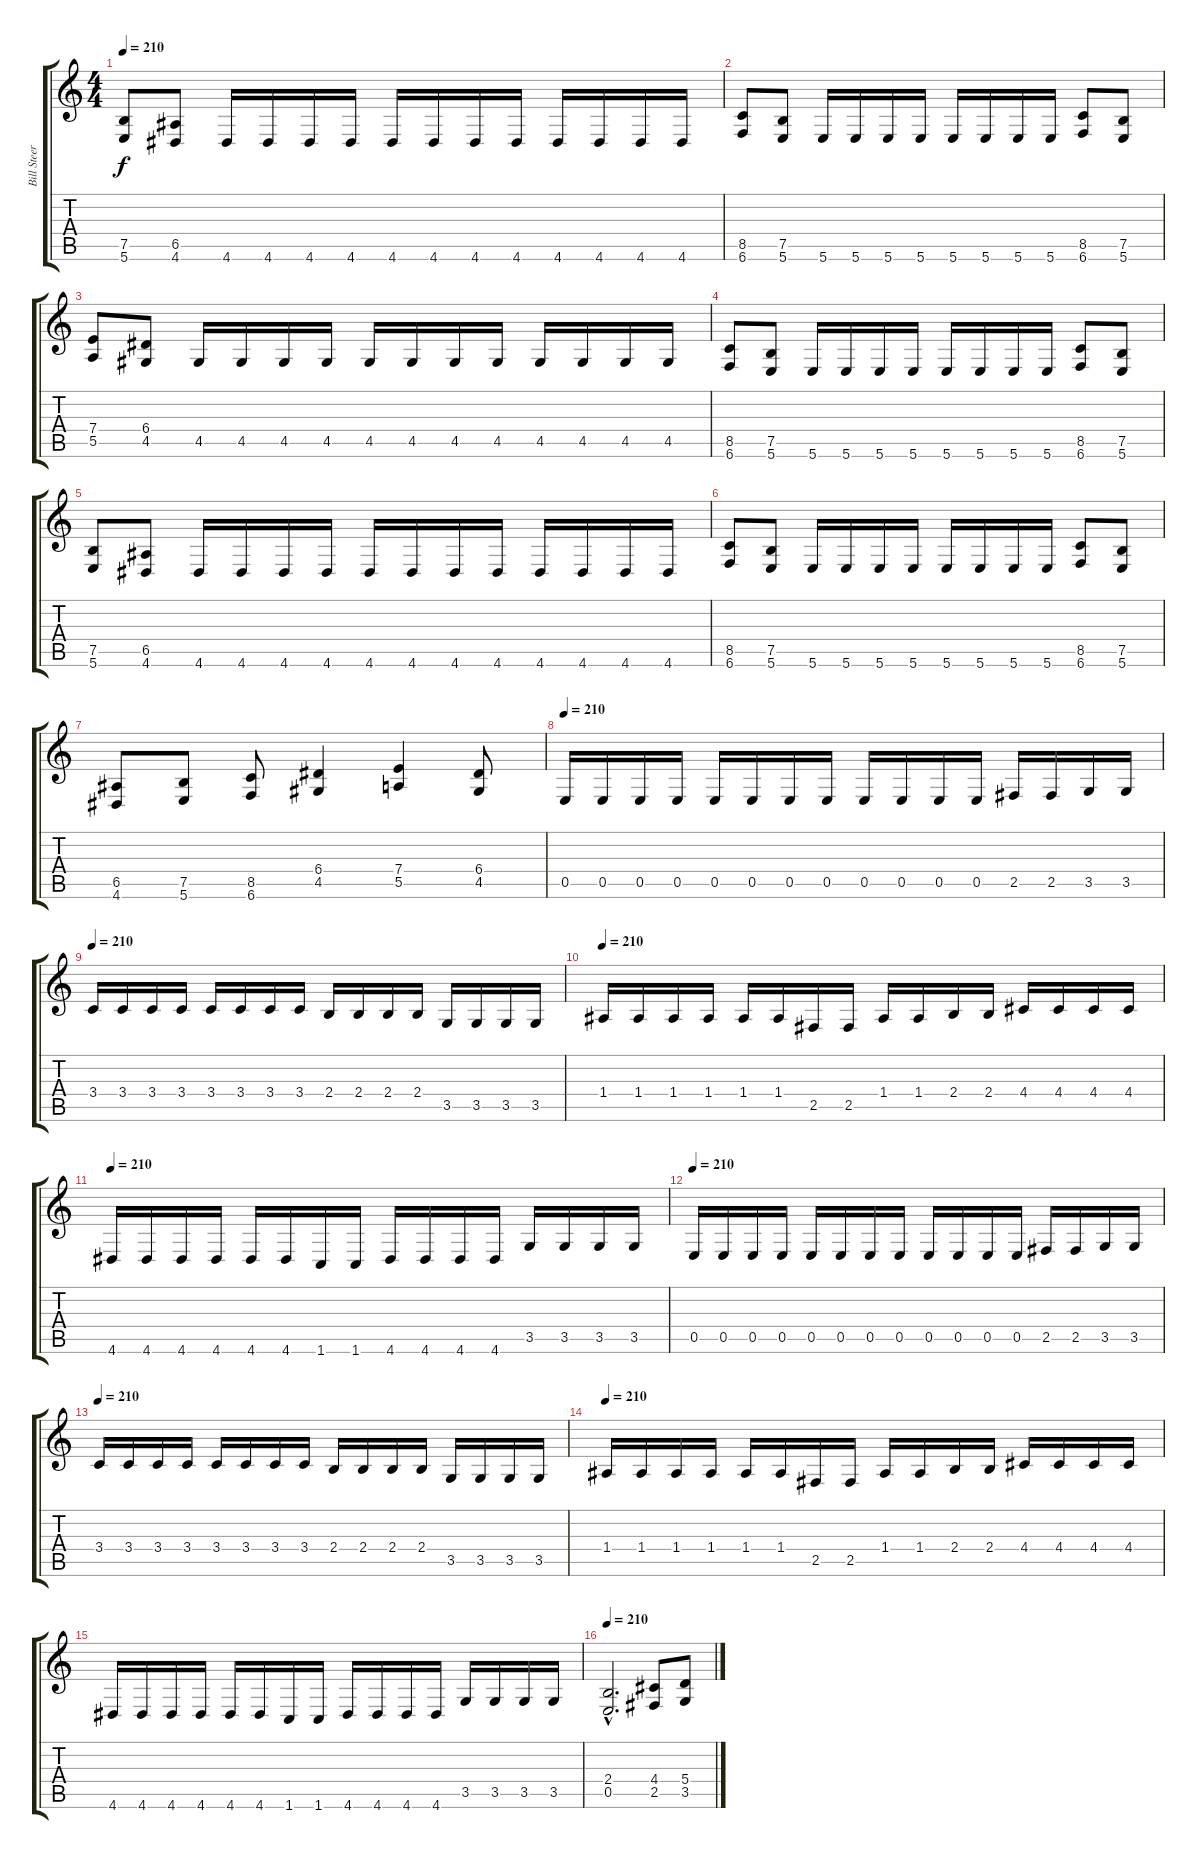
\track ("Bill Steer" "Bill Steer") {instrument distortionguitar}
\staff {score tabs}
\tuning (B3 Gb3 D3 A2 E2 B1) {hide}
\ts (4 4)
\tempo 210
\clef g2
\ks c
(7.5 5.6).8{dy f} (6.5 4.6).8 4.6.16 4.6.16 4.6.16 4.6.16 4.6.16 4.6.16 4.6.16 4.6.16 4.6.16 4.6.16 4.6.16 4.6.16 |
(8.5 6.6).8 (7.5 5.6).8 5.6.16 5.6.16 5.6.16 5.6.16 5.6.16 5.6.16 5.6.16 5.6.16 (8.5 6.6).8 (7.5 5.6).8 |
(7.4 5.5).8 (6.4 4.5).8 4.5.16 4.5.16 4.5.16 4.5.16 4.5.16 4.5.16 4.5.16 4.5.16 4.5.16 4.5.16 4.5.16 4.5.16 |
(8.5 6.6).8 (7.5 5.6).8 5.6.16 5.6.16 5.6.16 5.6.16 5.6.16 5.6.16 5.6.16 5.6.16 (8.5 6.6).8 (7.5 5.6).8 |
(7.5 5.6).8 (6.5 4.6).8 4.6.16 4.6.16 4.6.16 4.6.16 4.6.16 4.6.16 4.6.16 4.6.16 4.6.16 4.6.16 4.6.16 4.6.16 |
(8.5 6.6).8 (7.5 5.6).8 5.6.16 5.6.16 5.6.16 5.6.16 5.6.16 5.6.16 5.6.16 5.6.16 (8.5 6.6).8 (7.5 5.6).8 |
(6.5 4.6).8 (7.5 5.6).8 (8.5 6.6).8 (6.4 4.5).4 (7.4 5.5).4 (6.4 4.5).8 |
\tempo 210
0.5.16 0.5.16 0.5.16 0.5.16 0.5.16 0.5.16 0.5.16 0.5.16 0.5.16 0.5.16 0.5.16 0.5.16 2.5.16 2.5.16 3.5.16 3.5.16 |
\tempo 210
3.4.16 3.4.16 3.4.16 3.4.16 3.4.16 3.4.16 3.4.16 3.4.16 2.4.16 2.4.16 2.4.16 2.4.16 3.5.16 3.5.16 3.5.16 3.5.16 |
\tempo 210
1.4.16 1.4.16 1.4.16 1.4.16 1.4.16 1.4.16 2.5.16 2.5.16 1.4.16 1.4.16 2.4.16 2.4.16 4.4.16 4.4.16 4.4.16 4.4.16 |
\tempo 210
4.6.16 4.6.16 4.6.16 4.6.16 4.6.16 4.6.16 1.6.16 1.6.16 4.6.16 4.6.16 4.6.16 4.6.16 3.5.16 3.5.16 3.5.16 3.5.16 |
\tempo 210
0.5.16 0.5.16 0.5.16 0.5.16 0.5.16 0.5.16 0.5.16 0.5.16 0.5.16 0.5.16 0.5.16 0.5.16 2.5.16 2.5.16 3.5.16 3.5.16 |
\tempo 210
3.4.16 3.4.16 3.4.16 3.4.16 3.4.16 3.4.16 3.4.16 3.4.16 2.4.16 2.4.16 2.4.16 2.4.16 3.5.16 3.5.16 3.5.16 3.5.16 |
\tempo 210
1.4.16 1.4.16 1.4.16 1.4.16 1.4.16 1.4.16 2.5.16 2.5.16 1.4.16 1.4.16 2.4.16 2.4.16 4.4.16 4.4.16 4.4.16 4.4.16 |
4.6.16 4.6.16 4.6.16 4.6.16 4.6.16 4.6.16 1.6.16 1.6.16 4.6.16 4.6.16 4.6.16 4.6.16 3.5.16 3.5.16 3.5.16 3.5.16 |
\tempo 210
(2.4{hac} 0.5{hac}).2{d} (4.4 2.5).8 (5.4 3.5).8
